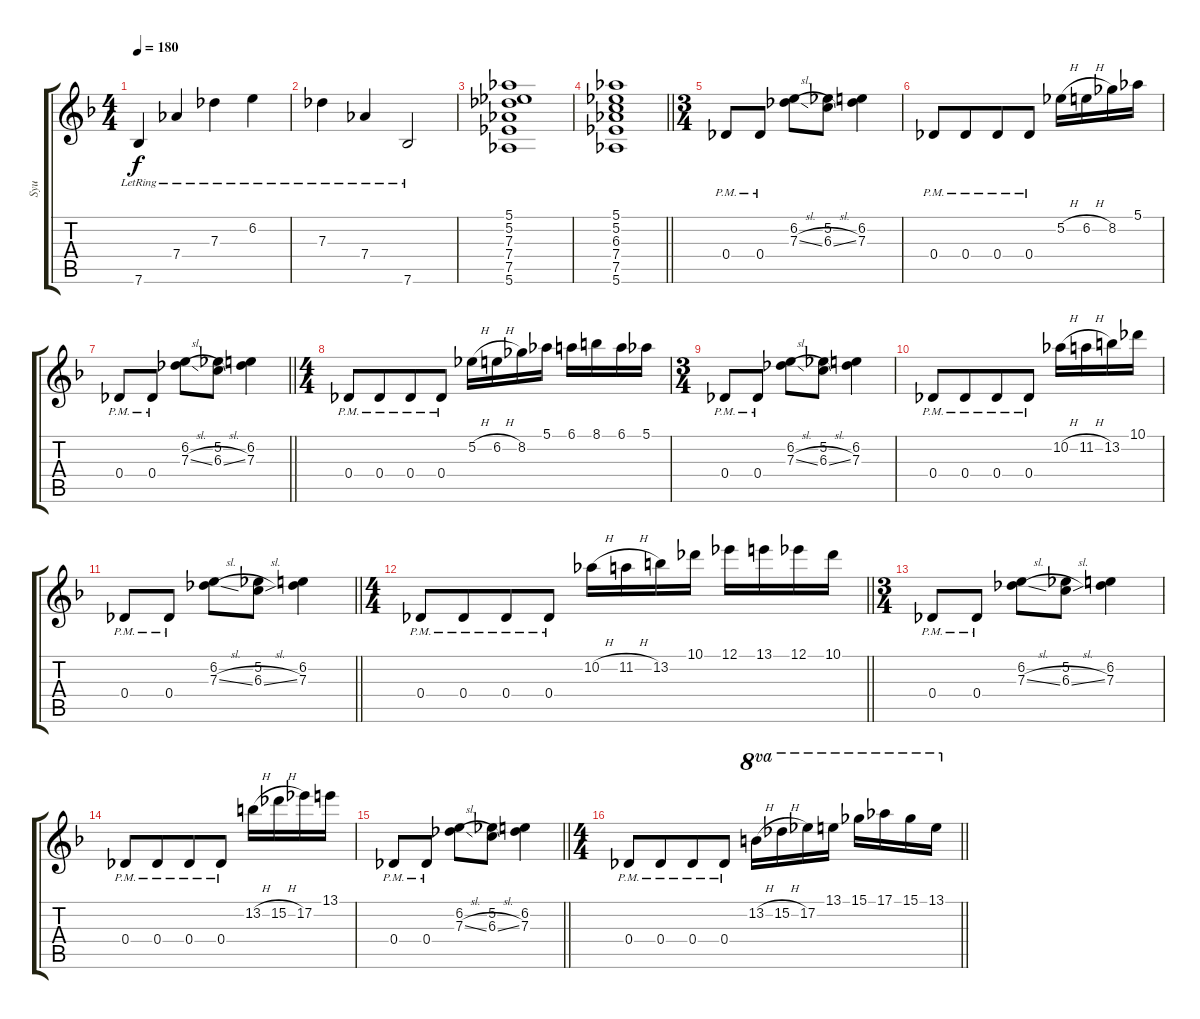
\track ("Syu" "Syu") {instrument distortionguitar}
\staff {score tabs}
\tuning (Eb4 Bb3 Gb3 Db3 Ab2 Eb2) {hide}
\ts (4 4)
\tempo 180
\clef g2
\ks f
7.6{lr}.4{dy f} 7.4{lr}.4 7.3{lr}.4 6.2{lr}.4 |
7.3{lr}.4 7.4{lr}.4 7.6{lr}.2 |
(5.1 5.2 7.3 7.4 7.5 5.6).1 |
\barLineRight lightlight
(5.1 5.2 6.3 7.4 7.5 5.6).1 |
\ts (3 4)
0.4{pm}.8 0.4{pm}.8 (6.2 7.3{sl}).8 (5.2 6.3{sl}).8 (6.2 7.3).4 |
0.4{pm}.8 0.4{pm}.8{beam merge} 0.4{pm}.8 0.4{pm}.8 5.2{h}.16 6.2{h}.16 8.2.16 5.1.16 |
\barLineRight lightlight
0.4{pm}.8 0.4{pm}.8 (6.2 7.3{sl}).8 (5.2 6.3{sl}).8 (6.2 7.3).4 |
\ts (4 4)
0.4{pm}.8 0.4{pm}.8{beam merge} 0.4{pm}.8 0.4{pm}.8 5.2{h}.16 6.2{h}.16 8.2.16 5.1.16 6.1.16 8.1.16 6.1.16 5.1.16 |
\ts (3 4)
0.4{pm}.8 0.4{pm}.8 (6.2 7.3{sl}).8 (5.2 6.3{sl}).8 (6.2 7.3).4 |
0.4{pm}.8 0.4{pm}.8{beam merge} 0.4{pm}.8 0.4{pm}.8 10.2{h}.16 11.2{h}.16 13.2.16 10.1.16 |
\barLineRight lightlight
0.4{pm}.8 0.4{pm}.8 (6.2 7.3{sl}).8 (5.2 6.3{sl}).8 (6.2 7.3).4 |
\ts (4 4)
\barLineRight lightlight
0.4{pm}.8 0.4{pm}.8{beam merge} 0.4{pm}.8 0.4{pm}.8 10.2{h}.16 11.2{h}.16 13.2.16 10.1.16 12.1.16 13.1.16 12.1.16 10.1.16 |
\ts (3 4)
0.4{pm}.8 0.4{pm}.8 (6.2 7.3{sl}).8 (5.2 6.3{sl}).8 (6.2 7.3).4 |
0.4{pm}.8 0.4{pm}.8{beam merge} 0.4{pm}.8 0.4{pm}.8 13.2{h}.16 15.2{h}.16 17.2.16 13.1.16 |
\barLineRight lightlight
0.4{pm}.8 0.4{pm}.8 (6.2 7.3{sl}).8 (5.2 6.3{sl}).8 (6.2 7.3).4 |
\ts (4 4)
\barLineRight lightlight
0.4{pm}.8 0.4{pm}.8{beam merge} 0.4{pm}.8 0.4{pm}.8 13.2{h}.16{ot 8va} 15.2{h}.16{ot 8va} 17.2.16{ot 8va} 13.1.16{ot 8va} 15.1.16{ot 8va} 17.1.16{ot 8va} 15.1.16{ot 8va} 13.1.16{ot 8va}
